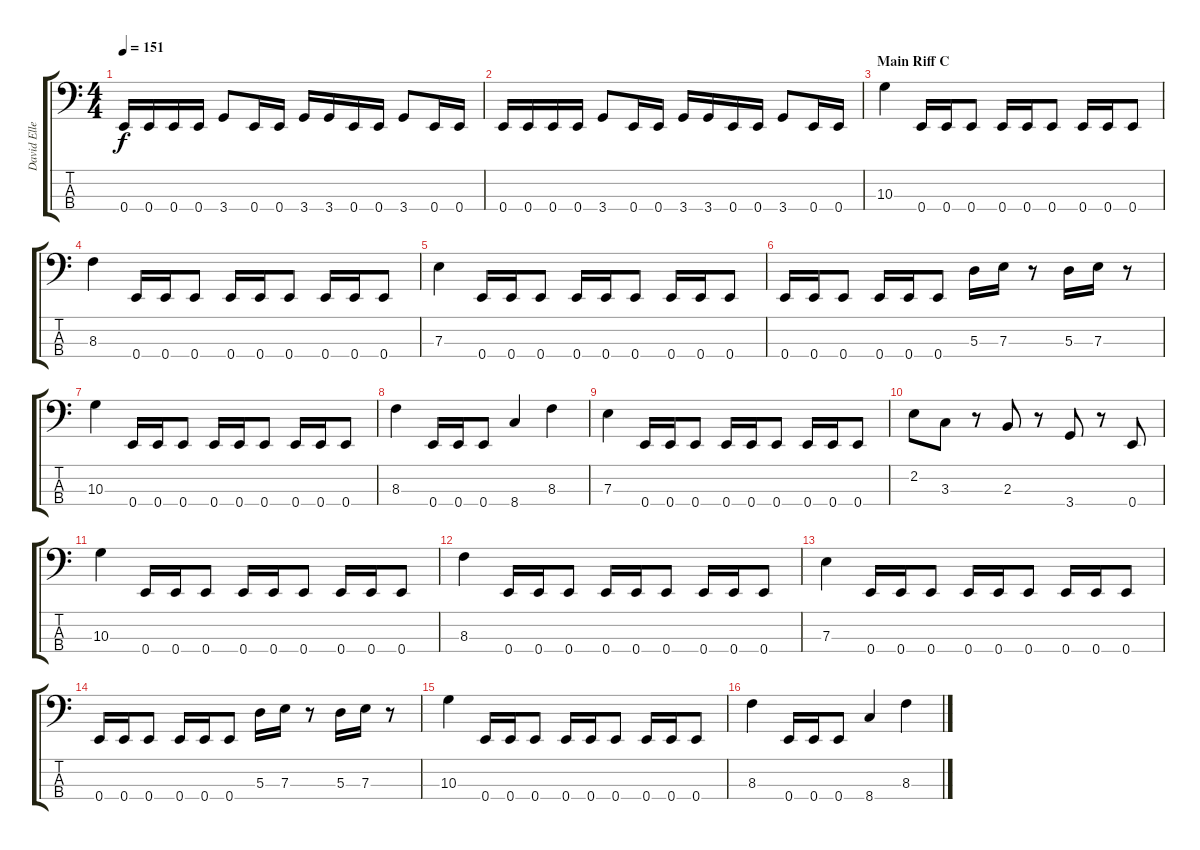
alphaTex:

\track ("David Ellefson" "David Elle") {instrument slapbass2}
\staff {score tabs}
\tuning (G2 D2 A1 E1) {hide}
\ts (4 4)
\tempo 151
\clef f4
\ks c
0.4.16{dy f} 0.4.16 0.4.16 0.4.16 3.4.8 0.4.16 0.4.16 3.4.16 3.4.16 0.4.16 0.4.16 3.4.8 0.4.16 0.4.16 |
0.4.16 0.4.16 0.4.16 0.4.16 3.4.8 0.4.16 0.4.16 3.4.16 3.4.16 0.4.16 0.4.16 3.4.8 0.4.16 0.4.16 |
\section ("" "Main Riff C")
10.3.4 0.4.16 0.4.16 0.4.8 0.4.16 0.4.16 0.4.8 0.4.16 0.4.16 0.4.8 |
8.3.4 0.4.16 0.4.16 0.4.8 0.4.16 0.4.16 0.4.8 0.4.16 0.4.16 0.4.8 |
7.3.4 0.4.16 0.4.16 0.4.8 0.4.16 0.4.16 0.4.8 0.4.16 0.4.16 0.4.8 |
0.4.16 0.4.16 0.4.8 0.4.16 0.4.16 0.4.8 5.3.16 7.3.16 r.8 5.3.16 7.3.16 r.8 |
10.3.4 0.4.16 0.4.16 0.4.8 0.4.16 0.4.16 0.4.8 0.4.16 0.4.16 0.4.8 |
8.3.4 0.4.16 0.4.16 0.4.8 8.4.4 8.3.4 |
7.3.4 0.4.16 0.4.16 0.4.8 0.4.16 0.4.16 0.4.8 0.4.16 0.4.16 0.4.8 |
2.2.8 3.3.8 r.8 2.3.8 r.8 3.4.8 r.8 0.4.8 |
10.3.4 0.4.16 0.4.16 0.4.8 0.4.16 0.4.16 0.4.8 0.4.16 0.4.16 0.4.8 |
8.3.4 0.4.16 0.4.16 0.4.8 0.4.16 0.4.16 0.4.8 0.4.16 0.4.16 0.4.8 |
7.3.4 0.4.16 0.4.16 0.4.8 0.4.16 0.4.16 0.4.8 0.4.16 0.4.16 0.4.8 |
0.4.16 0.4.16 0.4.8 0.4.16 0.4.16 0.4.8 5.3.16 7.3.16 r.8 5.3.16 7.3.16 r.8 |
10.3.4 0.4.16 0.4.16 0.4.8 0.4.16 0.4.16 0.4.8 0.4.16 0.4.16 0.4.8 |
8.3.4 0.4.16 0.4.16 0.4.8 8.4.4 8.3.4
